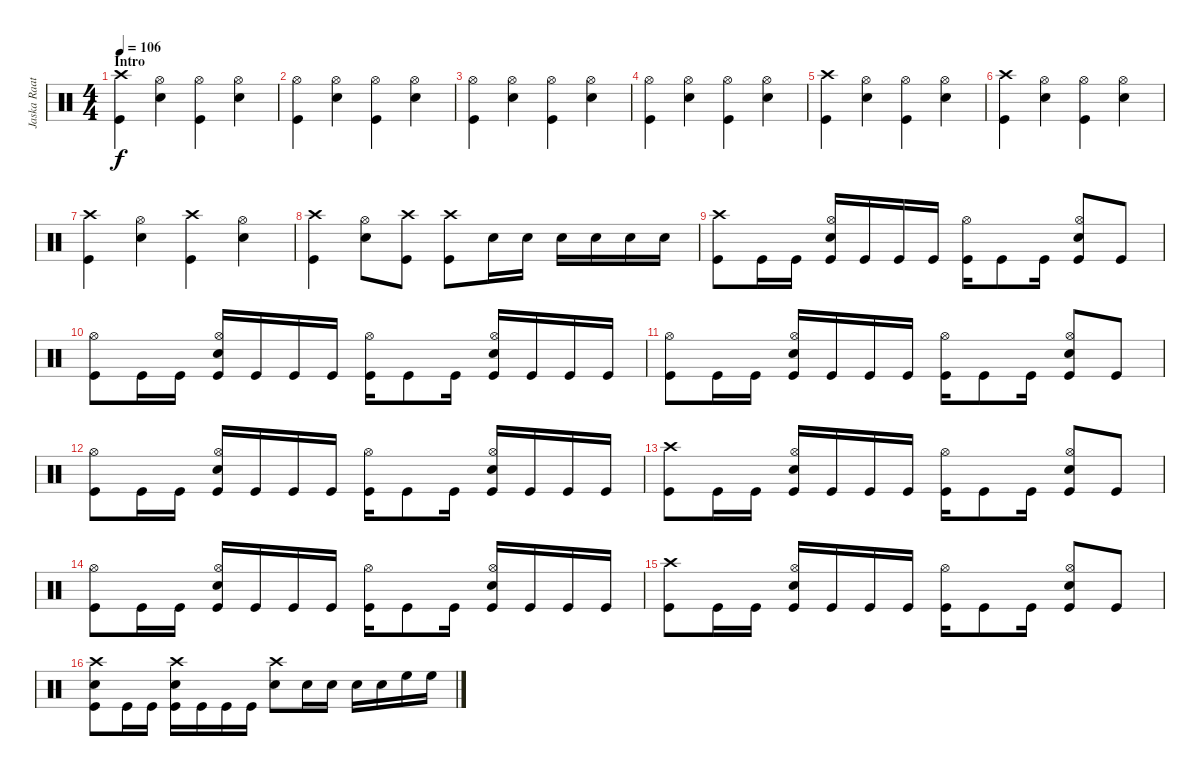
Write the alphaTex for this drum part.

\track ("Jaska Raatikainen" "Jaska Raat") {instrument percussion}
\staff {score}
\articulation defaults
\ts (4 4)
\section ("" "Intro")
\tempo 106
\clef neutral
\ks c
("Crash high (hit)" "Kick (hit)").4{dy f} ("Hi-Hat (open)" "Snare (hit) 2").4 ("Hi-Hat (open)" "Kick (hit)").4 ("Hi-Hat (open)" "Snare (hit) 2").4 |
("Hi-Hat (open)" "Kick (hit)").4 ("Hi-Hat (open)" "Snare (hit) 2").4 ("Hi-Hat (open)" "Kick (hit)").4 ("Hi-Hat (open)" "Snare (hit) 2").4 |
("Hi-Hat (open)" "Kick (hit)").4 ("Hi-Hat (open)" "Snare (hit) 2").4 ("Hi-Hat (open)" "Kick (hit)").4 ("Hi-Hat (open)" "Snare (hit) 2").4 |
("Hi-Hat (open)" "Kick (hit)").4 ("Hi-Hat (open)" "Snare (hit) 2").4 ("Hi-Hat (open)" "Kick (hit)").4 ("Hi-Hat (open)" "Snare (hit) 2").4 |
("Crash high (hit)" "Kick (hit)").4 ("Hi-Hat (open)" "Snare (hit) 2").4 ("Hi-Hat (open)" "Kick (hit)").4 ("Hi-Hat (open)" "Snare (hit) 2").4 |
("Crash high (hit)" "Kick (hit)").4 ("Hi-Hat (open)" "Snare (hit) 2").4 ("Hi-Hat (open)" "Kick (hit)").4 ("Hi-Hat (open)" "Snare (hit) 2").4 |
("Crash high (hit)" "Kick (hit)").4 ("Hi-Hat (open)" "Snare (hit) 2").4 ("Crash high (hit)" "Kick (hit)").4 ("Hi-Hat (open)" "Snare (hit) 2").4 |
("Crash high (hit)" "Kick (hit)").4 ("Hi-Hat (open)" "Snare (hit) 2").8 ("Crash high (hit)" "Kick (hit)").8 ("Crash high (hit)" "Kick (hit)").8 "Snare (hit) 2".16 "Snare (hit) 2".16 "Snare (hit) 2".16 "Snare (hit) 2".16 "Snare (hit) 2".16 "Snare (hit) 2".16 |
("Crash high (hit)" "Kick (hit)").8 "Kick (hit)".16 "Kick (hit)".16 ("Hi-Hat (open)" "Snare (hit) 2" "Kick (hit)").16 "Kick (hit)".16 "Kick (hit)".16 "Kick (hit)".16 ("Hi-Hat (open)" "Kick (hit)").16 "Kick (hit)".8 "Kick (hit)".16 ("Hi-Hat (open)" "Snare (hit) 2" "Kick (hit)").8 "Kick (hit)".8 |
("Hi-Hat (open)" "Kick (hit)").8 "Kick (hit)".16 "Kick (hit)".16 ("Hi-Hat (open)" "Snare (hit) 2" "Kick (hit)").16 "Kick (hit)".16 "Kick (hit)".16 "Kick (hit)".16 ("Hi-Hat (open)" "Kick (hit)").16 "Kick (hit)".8 "Kick (hit)".16 ("Hi-Hat (open)" "Snare (hit) 2" "Kick (hit)").16 "Kick (hit)".16 "Kick (hit)".16 "Kick (hit)".16 |
("Hi-Hat (open)" "Kick (hit)").8 "Kick (hit)".16 "Kick (hit)".16 ("Hi-Hat (open)" "Snare (hit) 2" "Kick (hit)").16 "Kick (hit)".16 "Kick (hit)".16 "Kick (hit)".16 ("Hi-Hat (open)" "Kick (hit)").16 "Kick (hit)".8 "Kick (hit)".16 ("Hi-Hat (open)" "Snare (hit) 2" "Kick (hit)").8 "Kick (hit)".8 |
("Hi-Hat (open)" "Kick (hit)").8 "Kick (hit)".16 "Kick (hit)".16 ("Hi-Hat (open)" "Snare (hit) 2" "Kick (hit)").16 "Kick (hit)".16 "Kick (hit)".16 "Kick (hit)".16 ("Hi-Hat (open)" "Kick (hit)").16 "Kick (hit)".8 "Kick (hit)".16 ("Hi-Hat (open)" "Snare (hit) 2" "Kick (hit)").16 "Kick (hit)".16 "Kick (hit)".16 "Kick (hit)".16 |
("Crash high (hit)" "Kick (hit)").8 "Kick (hit)".16 "Kick (hit)".16 ("Hi-Hat (open)" "Snare (hit) 2" "Kick (hit)").16 "Kick (hit)".16 "Kick (hit)".16 "Kick (hit)".16 ("Hi-Hat (open)" "Kick (hit)").16 "Kick (hit)".8 "Kick (hit)".16 ("Hi-Hat (open)" "Snare (hit) 2" "Kick (hit)").8 "Kick (hit)".8 |
("Hi-Hat (open)" "Kick (hit)").8 "Kick (hit)".16 "Kick (hit)".16 ("Hi-Hat (open)" "Snare (hit) 2" "Kick (hit)").16 "Kick (hit)".16 "Kick (hit)".16 "Kick (hit)".16 ("Hi-Hat (open)" "Kick (hit)").16 "Kick (hit)".8 "Kick (hit)".16 ("Hi-Hat (open)" "Snare (hit) 2" "Kick (hit)").16 "Kick (hit)".16 "Kick (hit)".16 "Kick (hit)".16 |
("Crash high (hit)" "Kick (hit)").8 "Kick (hit)".16 "Kick (hit)".16 ("Hi-Hat (open)" "Snare (hit) 2" "Kick (hit)").16 "Kick (hit)".16 "Kick (hit)".16 "Kick (hit)".16 ("Hi-Hat (open)" "Kick (hit)").16 "Kick (hit)".8 "Kick (hit)".16 ("Hi-Hat (open)" "Snare (hit) 2" "Kick (hit)").8 "Kick (hit)".8 |
("Crash high (hit)" "Snare (hit) 2" "Kick (hit)").8 "Kick (hit)".16 "Kick (hit)".16 ("Crash high (hit)" "Snare (hit) 2" "Kick (hit)").16 "Kick (hit)".16 "Kick (hit)".16 "Kick (hit)".16 ("Crash high (hit)" "Snare (hit) 2").8 "Snare (hit) 2".16 "Snare (hit) 2".16 "Snare (hit) 2".16 "Snare (hit) 2".16 "High Floor Tom (hit)".16 "High Floor Tom (hit)".16
